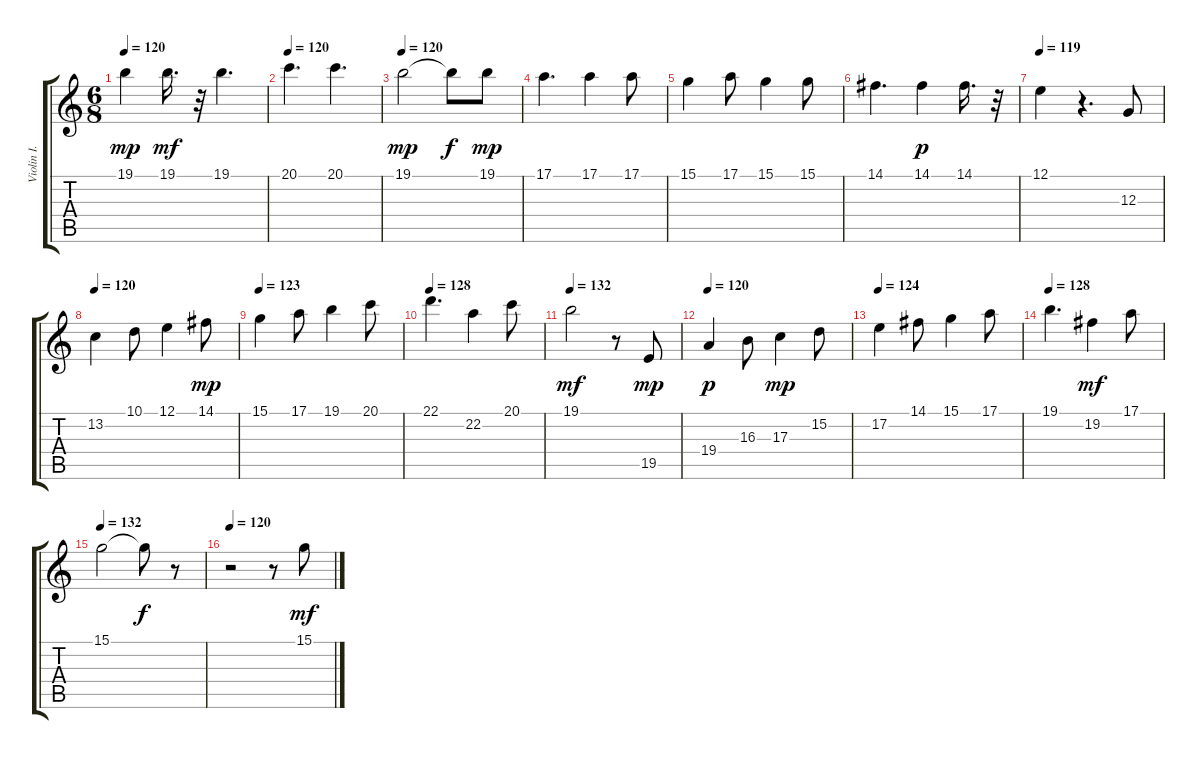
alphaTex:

\track ("Violin I." "Violin I.") {instrument pizzicatostrings}
\staff {score tabs}
\tuning (E4 B3 G3 D3 A2 E2) {hide}
\ts (6 8)
\tempo 120
\clef g2
\ks c
19.1.4{dy mp} 19.1.16{d dy mf} r.32 19.1.4{d} |
\tempo 120
20.1.4{d} 20.1.4{d} |
\tempo 120
19.1.2{dy mp} 19.1{t}.8{dy f} 19.1.8{dy mp} |
17.1.4{d} 17.1.4 17.1.8 |
15.1.4 17.1.8 15.1.4 15.1.8 |
14.1.4{d} 14.1.4{dy p} 14.1.16{d} r.32 |
\tempo 119
12.1.4 r.4{d} 12.3.8 |
\tempo 120
13.2.4 10.1.8 12.1.4 14.1.8{dy mp} |
\tempo 123
15.1.4 17.1.8 19.1.4 20.1.8 |
\tempo 128
22.1.4{d} 22.2.4 20.1.8 |
\tempo 132
19.1.2{dy mf} r.8 19.5.8{dy mp} |
\tempo 120
19.4.4{dy p} 16.3.8 17.3.4{dy mp} 15.2.8 |
\tempo 124
17.2.4 14.1.8 15.1.4 17.1.8 |
\tempo 128
19.1.4{d} 19.2.4{dy mf} 17.1.8 |
\tempo 132
15.1.2 15.1{t}.8{dy f} r.8 |
\tempo 120
r.2 r.8 15.1.8{dy mf}
